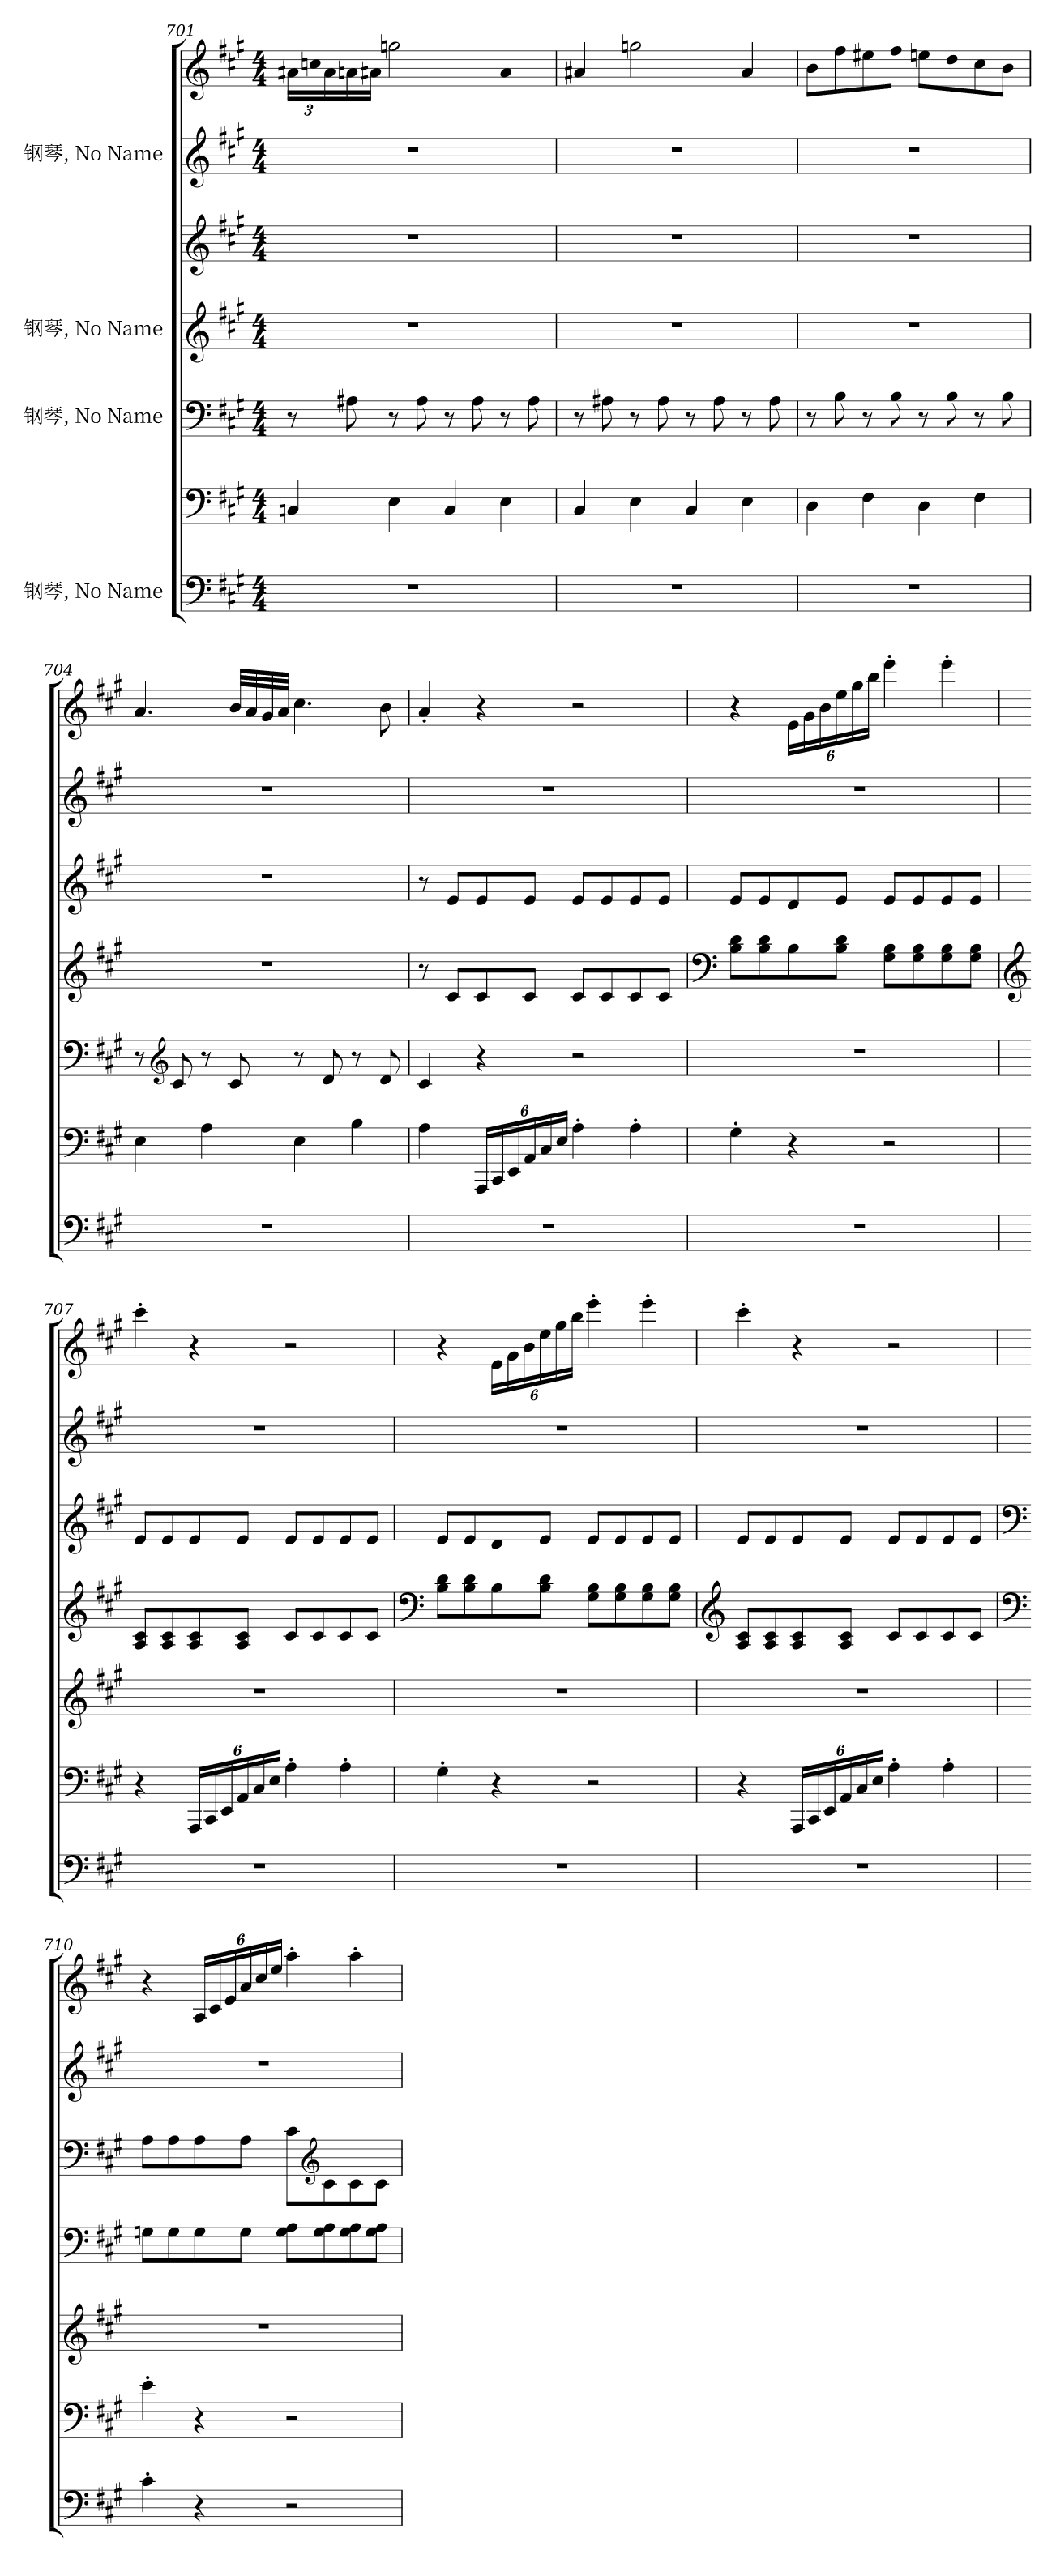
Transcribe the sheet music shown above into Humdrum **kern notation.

**kern	**kern	**kern	**kern	**kern	**kern	**kern
*part4	*part4	*part3	*part2	*part2	*part1	*part1
*staff7	*staff6	*staff5	*staff4	*staff3	*staff2	*staff1
*I"钢琴, No Name	*	*I"钢琴, No Name	*I"钢琴, No Name	*	*I"钢琴, No Name	*
!!LO:PB:g=z
*clefF4	*clefF4	*clefF4	*clefG2	*clefG2	*clefG2	*clefG2
*k[f#c#g#]	*k[f#c#g#]	*k[f#c#g#]	*k[f#c#g#]	*k[f#c#g#]	*k[f#c#g#]	*k[f#c#g#]
*M4/4	*M4/4	*M4/4	*M4/4	*M4/4	*M4/4	*M4/4
*	*	*	*	*	*	*Xbrackettup
=701	=701	=701	=701	=701	=701	=701
1r	4Cn/	8r	1r	1r	1r	24a#X\LL
.	.	.	.	.	.	24ccn\
.	.	.	.	.	.	24a#\
.	.	8A#X\	.	.	.	16an\
.	.	.	.	.	.	16a#X\JJ
*	*	*	*	*	*	*MM136
.	4E\	8r	.	.	.	2ggn\
.	.	8A#\	.	.	.	.
.	4C/	8r	.	.	.	.
.	.	8A#\	.	.	.	.
.	4E\	8r	.	.	.	4a#/
.	.	8A#\	.	.	.	.
=702	=702	=702	=702	=702	=702	=702
*	*	*	*	*	*	*MM136
1r	4C#/	8r	1r	1r	1r	4a#X/
.	.	8A#X\	.	.	.	.
*	*	*	*	*	*	*MM136
.	4E\	8r	.	.	.	2ggn\
.	.	8A#\	.	.	.	.
.	4C#/	8r	.	.	.	.
.	.	8A#\	.	.	.	.
.	4E\	8r	.	.	.	4a#/
.	.	8A#\	.	.	.	.
=703	=703	=703	=703	=703	=703	=703
*	*	*	*	*	*	*MM136
1r	4D\	8r	1r	1r	1r	8b\L
.	.	8B\	.	.	.	8ff#\
.	4F#\	8r	.	.	.	8ee#X\
.	.	8B\	.	.	.	8ff#\J
.	4D\	8r	.	.	.	8een\L
.	.	8B\	.	.	.	8dd\
.	4F#\	8r	.	.	.	8cc#\
.	.	8B\	.	.	.	8b\J
!!LO:PB:g=z
=704	=704	=704	=704	=704	=704	=704
1r	4E\	8r	1r	1r	1r	4.a/
*	*	*clefG2	*	*	*	*
.	.	8c#/	.	.	.	.
.	4A\	8r	.	.	.	.
.	.	8c#/	.	.	.	32b/LLL
.	.	.	.	.	.	32a/
.	.	.	.	.	.	32g#/
*	*	*	*	*	*	*MM129
.	.	.	.	.	.	32a/JJJ
.	4E\	8r	.	.	.	4.cc#\
.	.	8d/	.	.	.	.
.	4B\	8r	.	.	.	.
.	.	8d/	.	.	.	8b\
=705	=705	=705	=705	=705	=705	=705
1r	4A\	4c#/	8r	8r	1r	4a'/
.	.	.	8c#/L	8e/L	.	.
*	*Xbrackettup	*	*	*	*	*
.	24AAA/LL	4r	8c#/	8e/	.	4r
.	24CC#/	.	.	.	.	.
.	24EE/	.	.	.	.	.
.	24AA/	.	8c#/J	8e/J	.	.
.	24C#/	.	.	.	.	.
.	24E/JJ	.	.	.	.	.
*	*	*	*	*	*	*MM136
.	4A'\	2r	8c#/L	8e/L	.	2r
.	.	.	8c#/	8e/	.	.
.	4A'\	.	8c#/	8e/	.	.
.	.	.	8c#/J	8e/J	.	.
=706	=706	=706	=706	=706	=706	=706
*	*	*	*clefF4	*	*	*
*	*	*	*	*	*	*MM136
1r	4G#'\	1r	8B\ 8d\L	8e/L	1r	4r
.	.	.	8B\ 8d\	8e/	.	.
.	4r	.	8B\	8d/	.	24e\LL
.	.	.	.	.	.	24g#\
.	.	.	.	.	.	24b\
.	.	.	8B\ 8d\J	8e/J	.	24ee\
.	.	.	.	.	.	24gg#\
.	.	.	.	.	.	24bb\JJ
*	*	*	*	*	*	*MM136
.	2r	.	8G#\ 8B\L	8e/L	.	4eee'\
.	.	.	8G#\ 8B\	8e/	.	.
.	.	.	8G#\ 8B\	8e/	.	4eee'\
.	.	.	8G#\ 8B\J	8e/J	.	.
!!LO:PB:g=z
=707	=707	=707	=707	=707	=707	=707
*	*	*	*clefG2	*	*	*
*	*	*	*	*	*	*MM136
1r	4r	1r	8A/ 8c#/L	8e/L	1r	4ccc#'\
.	.	.	8A/ 8c#/	8e/	.	.
.	24AAA/LL	.	8A/ 8c#/	8e/	.	4r
.	24CC#/	.	.	.	.	.
.	24EE/	.	.	.	.	.
.	24AA/	.	8A/ 8c#/J	8e/J	.	.
.	24C#/	.	.	.	.	.
.	24E/JJ	.	.	.	.	.
*	*	*	*	*	*	*MM136
.	4A'\	.	8c#/L	8e/L	.	2r
.	.	.	8c#/	8e/	.	.
.	4A'\	.	8c#/	8e/	.	.
.	.	.	8c#/J	8e/J	.	.
=708	=708	=708	=708	=708	=708	=708
*	*	*	*clefF4	*	*	*
*	*	*	*	*	*	*MM136
1r	4G#'\	1r	8B\ 8d\L	8e/L	1r	4r
.	.	.	8B\ 8d\	8e/	.	.
.	4r	.	8B\	8d/	.	24e\LL
.	.	.	.	.	.	24g#\
.	.	.	.	.	.	24b\
.	.	.	8B\ 8d\J	8e/J	.	24ee\
.	.	.	.	.	.	24gg#\
.	.	.	.	.	.	24bb\JJ
*	*	*	*	*	*	*MM136
.	2r	.	8G#\ 8B\L	8e/L	.	4eee'\
.	.	.	8G#\ 8B\	8e/	.	.
.	.	.	8G#\ 8B\	8e/	.	4eee'\
.	.	.	8G#\ 8B\J	8e/J	.	.
!!LO:PB:g=z
=709	=709	=709	=709	=709	=709	=709
*	*	*	*clefG2	*	*	*
*	*	*	*	*	*	*MM136
1r	4r	1r	8A/ 8c#/L	8e/L	1r	4ccc#'\
.	.	.	8A/ 8c#/	8e/	.	.
.	24AAA/LL	.	8A/ 8c#/	8e/	.	4r
.	24CC#/	.	.	.	.	.
.	24EE/	.	.	.	.	.
.	24AA/	.	8A/ 8c#/J	8e/J	.	.
.	24C#/	.	.	.	.	.
.	24E/JJ	.	.	.	.	.
*	*	*	*	*	*	*MM136
.	4A'\	.	8c#/L	8e/L	.	2r
.	.	.	8c#/	8e/	.	.
.	4A'\	.	8c#/	8e/	.	.
.	.	.	8c#/J	8e/J	.	.
=710	=710	=710	=710	=710	=710	=710
*	*	*	*clefF4	*clefF4	*	*
*	*	*	*	*	*	*MM136
4c#'\	4e'\	1r	8Gn\L	8A\L	1r	4r
.	.	.	8G\	8A\	.	.
4r	4r	.	8G\	8A\	.	24A/LL
.	.	.	.	.	.	24c#/
.	.	.	.	.	.	24e/
.	.	.	8G\J	8A\J	.	24a/
.	.	.	.	.	.	24cc#/
.	.	.	.	.	.	24ee/JJ
*	*	*	*	*	*	*MM136
2r	2r	.	8G\ 8A\L	8c#\L	.	4aa'\
*	*	*	*	*clefG2	*	*
.	.	.	8G\ 8A\	8c#\	.	.
.	.	.	8G\ 8A\	8c#\	.	4aa'\
.	.	.	8G\ 8A\J	8c#\J	.	.
=	=	=	=	=	=	=
*-	*-	*-	*-	*-	*-	*-
